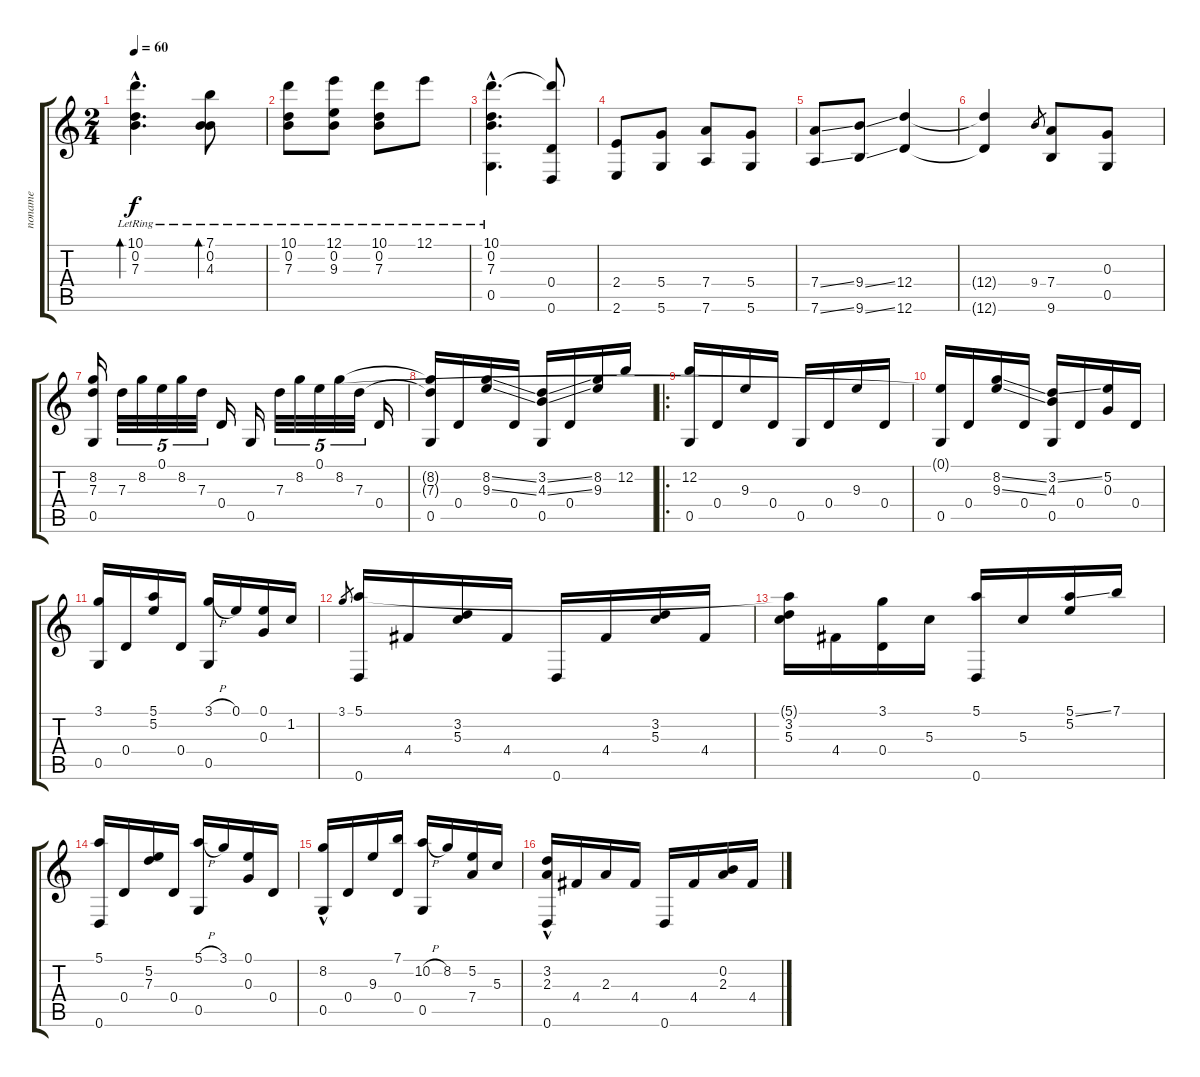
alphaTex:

\track ("noname" "noname") {instrument acousticguitarnylon}
\staff {score tabs}
\tuning (E4 B3 G3 D3 G2 D2) {hide}
\ts (2 4)
\tempo 60
\clef g2
\ks c
(10.1{hac lr} 0.2{hac} 7.3{hac lr}).4{d bd 60 dy f instrument acousticguitarnylon} (7.1{lr} 0.2 4.3{lr}).8{bd 60} |
(10.1{lr} 0.2 7.3{lr}).8 (12.1{lr} 0.2 9.3{lr}).8 (10.1{lr} 0.2 7.3{lr}).8 12.1{lr}.8 |
(10.1{hac lr} 0.2{hac} 7.3{hac lr} 0.5{hac}).4{d} (10.1{t} 0.4 0.6).8 |
(2.4 2.6).8 (5.4 5.6).8 (7.4 7.6).8 (5.4 5.6).8 |
(7.4{ss} 7.6{ss}).8 (9.4{ss} 9.6{ss}).8 (12.4 12.6).4 |
(12.4{t} 12.6{t}).4 9.4.8{gr} (7.4 9.6).8 (0.3 0.5).8 |
(8.2 7.3 0.5).16 7.3.32{tu (5 4)} 8.2.32{tu (5 4)} 0.1.32{tu (5 4)} 8.2.32{tu (5 4)} 7.3.32{tu (5 4)} 0.4.16 0.5.16 7.3.32{tu (5 4)} 8.2.32{tu (5 4)} 0.1.32{tu (5 4)} 8.2.32{tu (5 4)} 7.3.32{tu (5 4)} 0.4.16 |
(8.2{t} 7.3{t} 0.5).16 0.4.16 (8.2{ss} 9.3{ss}).16 0.4.16 (3.2{ss} 4.3{ss} 0.5).16 0.4.16 (8.2 9.3).16 12.2.16 |
\ro
(12.2 0.5).16 0.4.16 9.3.16 0.4.16 0.5.16 0.4.16 9.3.16 0.4.16 |
(0.1{t} 0.5).16 0.4.16 (8.2{ss} 9.3{ss}).16 0.4.16 (3.2{ss} 4.3 0.5).16 0.4.16 (5.2 0.3).16 0.4.16 |
(3.1 0.5).16 0.4.16 (5.1 5.2).16 0.4.16 (3.1{h} 0.5).16 0.1.16 (0.1 0.3).16 1.2.16 |
3.1.8{gr} (5.1 0.6).16 4.4.16 (3.2 5.3).16 4.4.16 0.6.16 4.4.16 (3.2 5.3).16 4.4.16 |
(5.1{t} 3.2 5.3).16 4.4.16 (3.1 0.4).16 5.3.16 (5.1 0.6).16 5.3.16 (5.1{ss} 5.2).16 7.1.16 |
(5.1 0.6).16 0.4.16 (5.2 7.3).16 0.4.16 (5.1{h} 0.5).16 3.1.16 (0.1 0.3).16 0.4.16 |
(8.2{hac} 0.5).16 0.4.16 9.3.16 (7.1 0.4).16 (10.2{h} 0.5).16 8.2.16 (5.2 7.4).16 5.3.16 |
(3.2{hac} 2.3 0.6).16 4.4.16 2.3.16 4.4.16 0.6.16 4.4.16 (0.2 2.3).16 4.4.16
